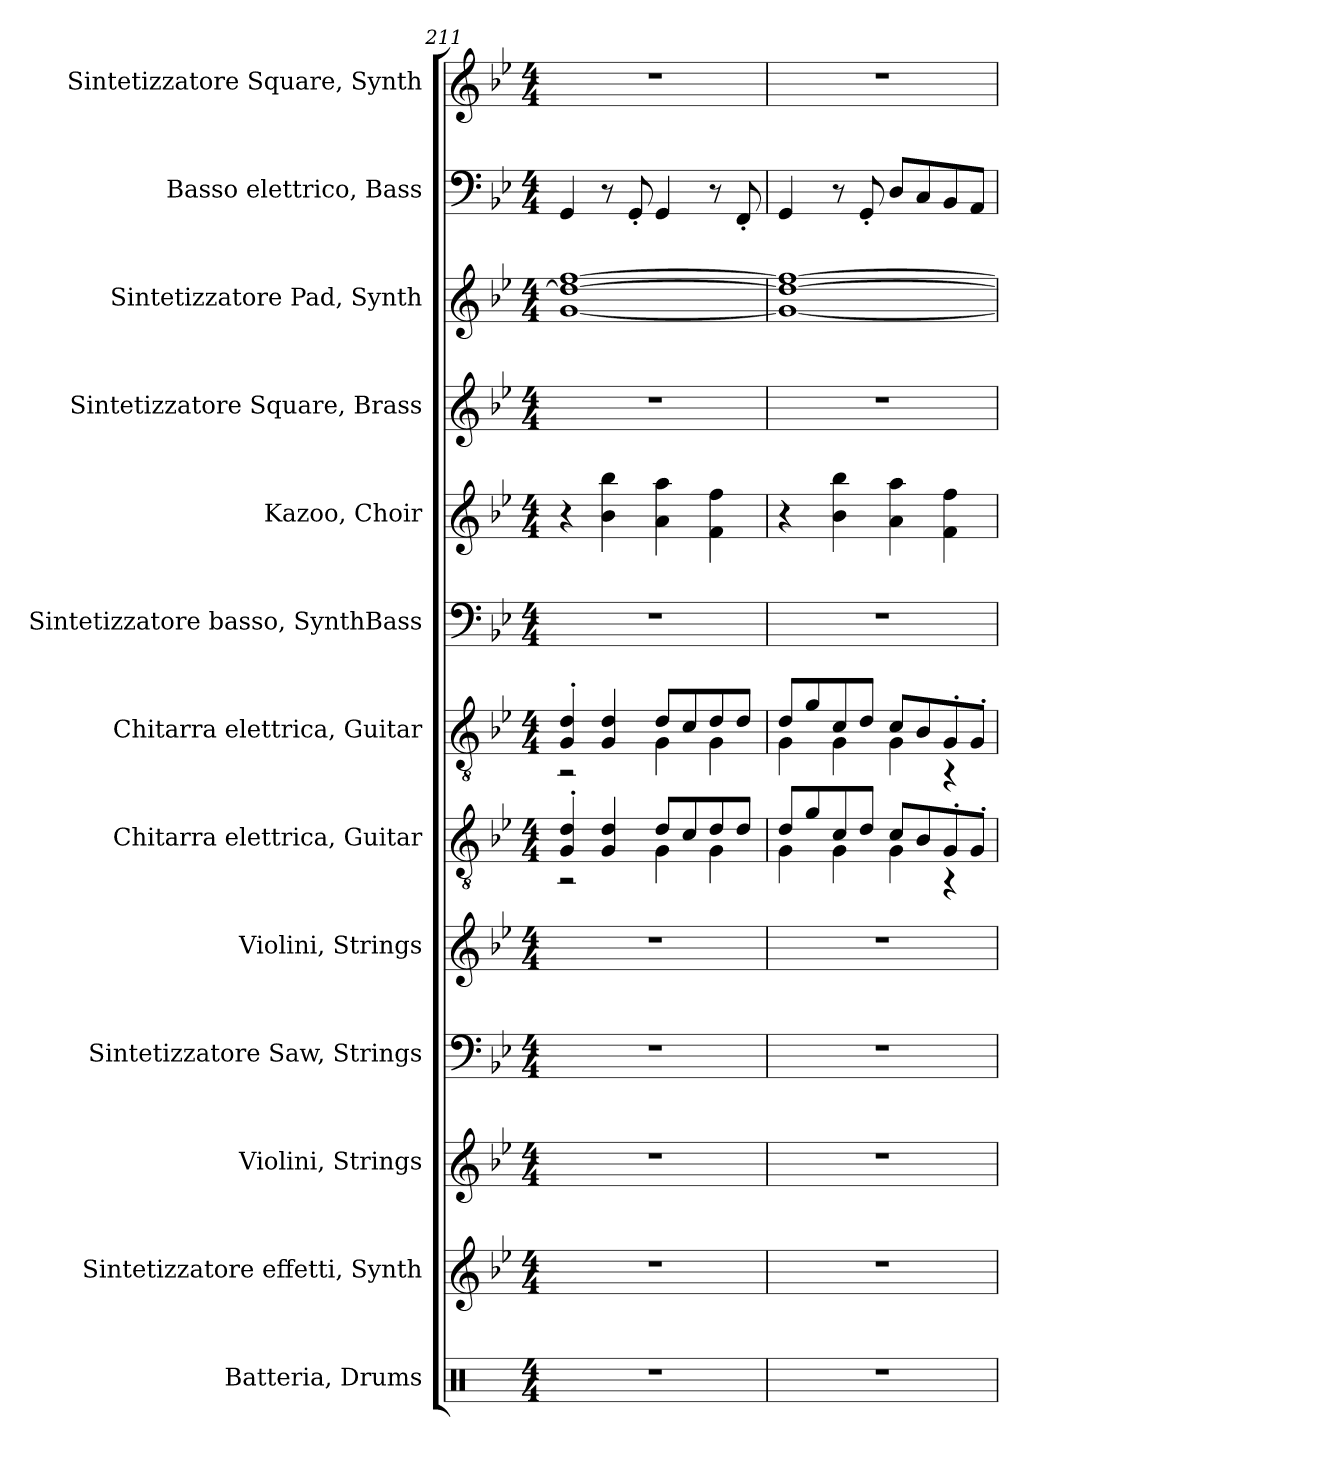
**kern	**kern	**kern	**kern	**kern	**kern	**kern	**kern	**kern	**kern	**kern	**kern	**kern
*part13	*part12	*part11	*part10	*part9	*part8	*part7	*part6	*part5	*part4	*part3	*part2	*part1
*staff13	*staff12	*staff11	*staff10	*staff9	*staff8	*staff7	*staff6	*staff5	*staff4	*staff3	*staff2	*staff1
*I"Batteria, Drums	*I"Sintetizzatore effetti, Synth	*I"Violini, Strings	*I"Sintetizzatore Saw, Strings	*I"Violini, Strings	*I"Chitarra elettrica, Guitar	*I"Chitarra elettrica, Guitar	*I"Sintetizzatore basso, SynthBass	*I"Kazoo, Choir	*I"Sintetizzatore Square, Brass	*I"Sintetizzatore Pad, Synth	*I"Basso elettrico, Bass	*I"Sintetizzatore Square, Synth
*I'Batt.	*I'Sint.	*I'Vl.	*I'Sint.	*I'Vl.	*I'Chit. el.	*I'Chit. el.	*I'Sint.	*I'Kaz.	*I'Sint.	*I'Sint.	*I'B. el.	*I'Sint.
*clefX	*clefG2	*clefG2	*clefF4	*clefG2	*clefGv2	*clefGv2	*clefF4	*clefG2	*clefG2	*clefG2	*clefF4	*clefG2
*	*	*	*	*	*	*	*	*	*	*	*ITrd7c12	*
*k[]	*k[b-e-]	*k[b-e-]	*k[b-e-]	*k[b-e-]	*k[b-e-]	*k[b-e-]	*k[b-e-]	*k[b-e-]	*k[b-e-]	*k[b-e-]	*k[b-e-]	*k[b-e-]
*M4/4	*M4/4	*M4/4	*M4/4	*M4/4	*M4/4	*M4/4	*M4/4	*M4/4	*M4/4	*M4/4	*M4/4	*M4/4
=211	=211	=211	=211	=211	=211	=211	=211	=211	=211	=211	=211	=211
*	*	*	*	*	*^	*^	*	*	*	*	*	*
1r	1r	1r	1r	1r	4G/' 4d/'	2r	4G/' 4d/'	2r	1r	4r	1r	[1g 1dd_ [1ff	4GGG/	1r
.	.	.	.	.	4G/ 4d/	.	4G/ 4d/	.	.	4b-\ 4bb-\	.	.	8r	.
.	.	.	.	.	.	.	.	.	.	.	.	.	8GGG'/	.
.	.	.	.	.	8d/L	4G\	8d/L	4G\	.	4a\ 4aa\	.	.	4GGG/	.
.	.	.	.	.	8c/	.	8c/	.	.	.	.	.	.	.
.	.	.	.	.	8d/	4G\	8d/	4G\	.	4f\ 4ff\	.	.	8r	.
.	.	.	.	.	8d/J	.	8d/J	.	.	.	.	.	8FFF'/	.
=212	=212	=212	=212	=212	=212	=212	=212	=212	=212	=212	=212	=212	=212	=212
1r	1r	1r	1r	1r	8d/L	4G\	8d/L	4G\	1r	4r	1r	1g_ 1dd_ 1ff_	4GGG/	1r
.	.	.	.	.	8g/	.	8g/	.	.	.	.	.	.	.
.	.	.	.	.	8c/	4G\	8c/	4G\	.	4b-\ 4bb-\	.	.	8r	.
.	.	.	.	.	8d/J	.	8d/J	.	.	.	.	.	8GGG'/	.
.	.	.	.	.	8c/L	4G\	8c/L	4G\	.	4a\ 4aa\	.	.	8DD/L	.
.	.	.	.	.	8B-/	.	8B-/	.	.	.	.	.	8CC/	.
.	.	.	.	.	8G'/	4r	8G'/	4r	.	4f\ 4ff\	.	.	8BBB-/	.
.	.	.	.	.	8G'/J	.	8G'/J	.	.	.	.	.	8AAA/J	.
*	*	*	*	*	*v	*v	*	*	*	*	*	*	*	*
*	*	*	*	*	*	*v	*v	*	*	*	*	*	*
=	=	=	=	=	=	=	=	=	=	=	=	=
*-	*-	*-	*-	*-	*-	*-	*-	*-	*-	*-	*-	*-
